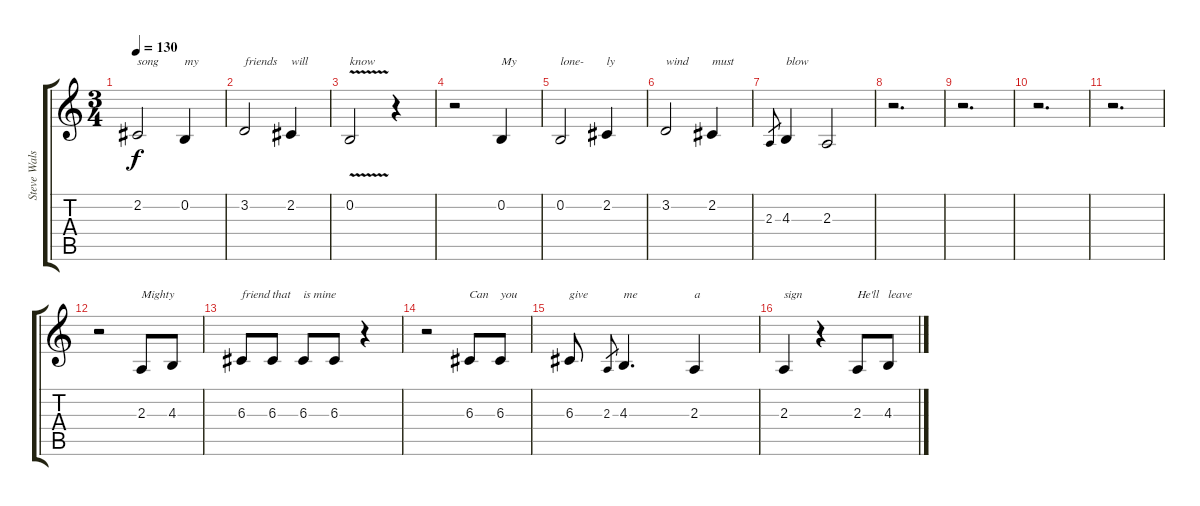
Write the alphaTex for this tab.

\track ("Steve Walsh (Vocals)" "Steve Wals") {instrument voiceoohs}
\staff {score tabs}
\tuning (E4 B3 G3 D3 A2 E2) {hide}
\ts (3 4)
\tempo 130
\clef g2
\ks c
2.2.2{txt "song" dy f} 0.2.4{txt "my"} |
3.2.2{txt "friends"} 2.2.4{txt "will"} |
0.2{v}.2{txt "know"} r.4 |
r.2 0.2.4{txt "My"} |
0.2.2{txt "lone-"} 2.2.4{txt "ly"} |
3.2.2{txt "wind"} 2.2.4{txt "must"} |
2.3.8{gr} 4.3.4{txt "blow"} 2.3.2 |
r.2{d} |
r.2{d} |
r.2{d} |
r.2{d} |
r.2 2.3.8{txt "Mighty"} 4.3.8 |
6.3.8{txt "friend"} 6.3.8{txt "that"} 6.3.8{txt "is mine"} 6.3.8 r.4 |
r.2 6.3.8{txt "Can"} 6.3.8{txt "you"} |
6.3.8{txt "give"} 2.3.8{gr} 4.3.4{d txt "me"} 2.3.4{txt "a"} |
2.3.4{txt "sign"} r.4 2.3.8{txt "He'll"} 4.3.8{txt "leave"}
